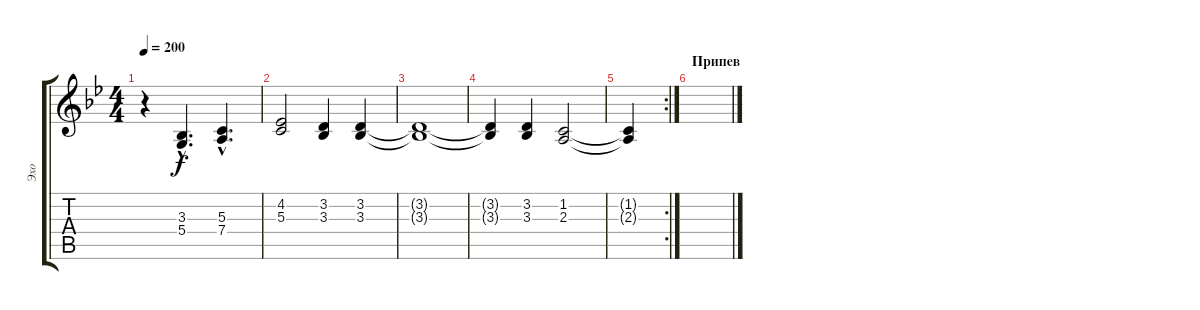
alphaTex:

\track ("Эхо" "Эхо") {instrument tenorsax}
\staff {score tabs}
\tuning (E4 B3 G3 D3 A2 E2) {hide}
\ts (4 4)
\tempo 200
\clef g2
\ks bb
r.4{dy f} (3.3{hac} 5.4{hac}).4{d} (5.3{hac} 7.4{hac}).4{d} |
(4.2 5.3).2 (3.2 3.3).4 (3.2 3.3).4 |
(3.2{t} 3.3{t}).1 |
(3.2{t} 3.3{t}).4 (3.2 3.3).4 (1.2 2.3).2 |
\rc 2
(1.2{t} 2.3{t}).4 |
\section ("" "Припев")
